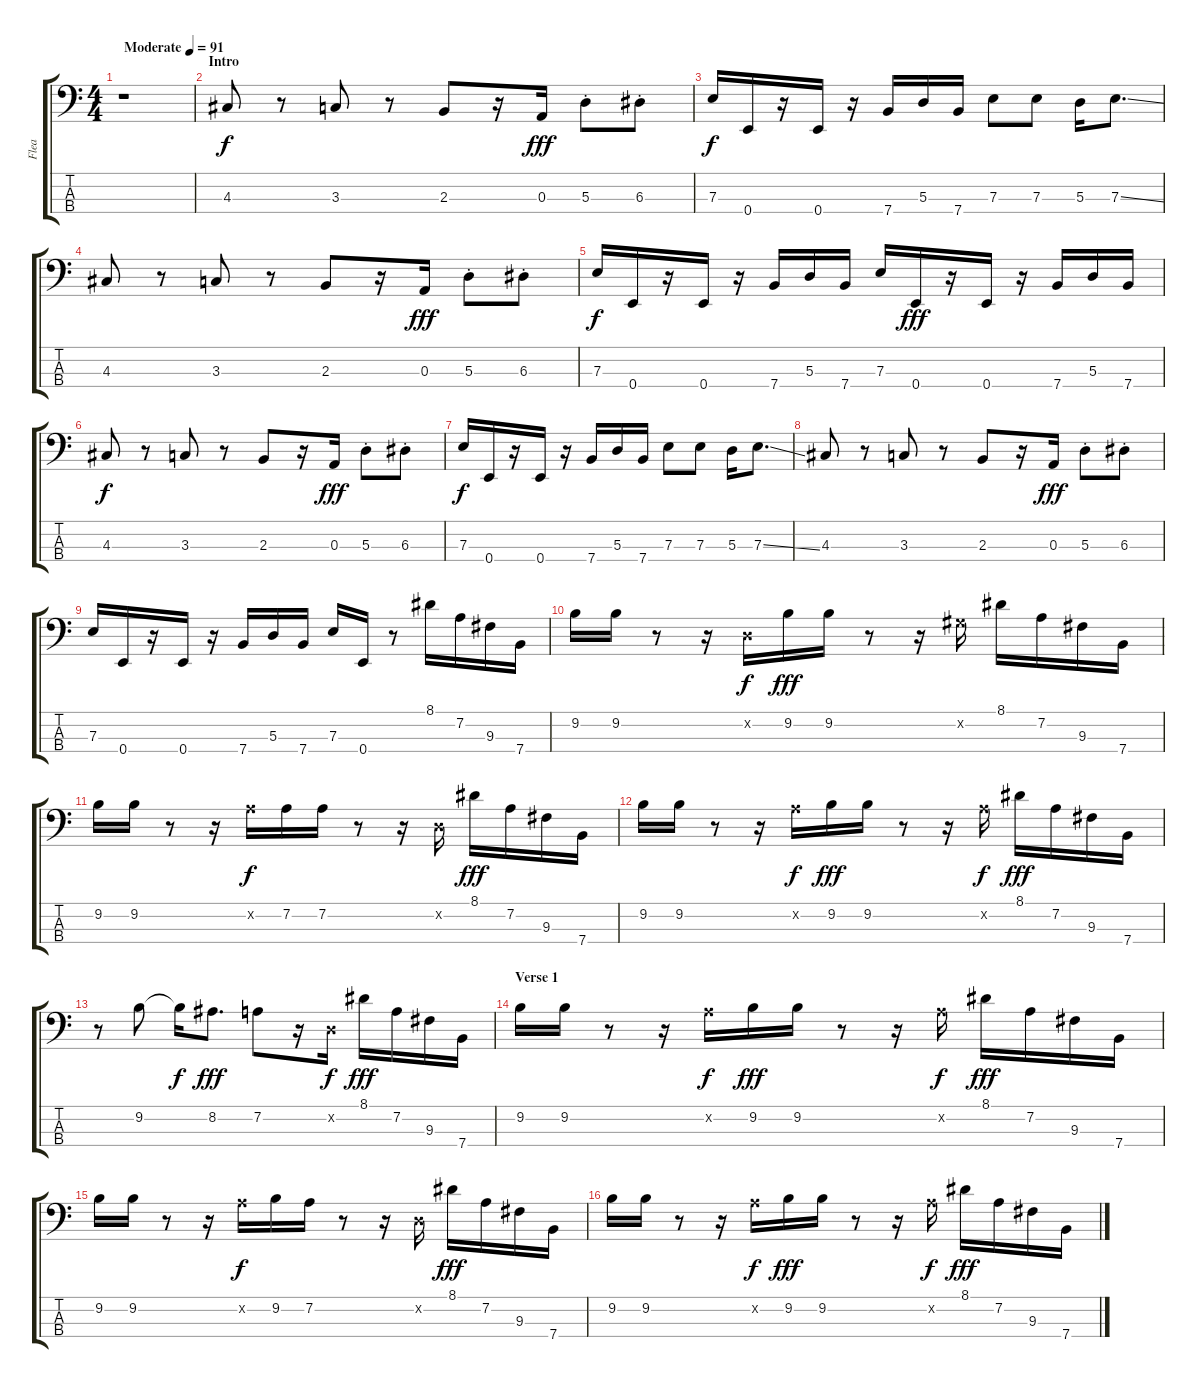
\track ("Flea" "Flea") {instrument electricbassfinger}
\staff {score tabs}
\tuning (G2 D2 A1 E1) {hide}
\ts (4 4)
\tempo (91 "Moderate")
\clef f4
\ks c
r.1{dy f instrument electricbassfinger} |
\section ("" "Intro")
4.3.8 r.8 3.3.8 r.8 2.3.8 r.16 0.3.16{dy fff} 5.3{st}.8 6.3{st}.8 |
7.3.16{dy f} 0.4.16 r.16 0.4.16 r.16 7.4.16 5.3.16 7.4.16 7.3.8 7.3.8 5.3.16 7.3{ss}.8{d} |
4.3.8 r.8 3.3.8 r.8 2.3.8 r.16 0.3.16{dy fff} 5.3{st}.8 6.3{st}.8 |
7.3.16{dy f} 0.4.16 r.16 0.4.16 r.16 7.4.16 5.3.16 7.4.16 7.3.16 0.4.16{dy fff} r.16 0.4.16 r.16 7.4.16 5.3.16 7.4.16 |
4.3.8{dy f} r.8 3.3.8 r.8 2.3.8 r.16 0.3.16{dy fff} 5.3{st}.8 6.3{st}.8 |
7.3.16{dy f} 0.4.16 r.16 0.4.16 r.16 7.4.16 5.3.16 7.4.16 7.3.8 7.3.8 5.3.16 7.3{ss}.8{d} |
4.3.8 r.8 3.3.8 r.8 2.3.8 r.16 0.3.16{dy fff} 5.3{st}.8 6.3{st}.8 |
7.3.16 0.4.16 r.16 0.4.16 r.16 7.4.16 5.3.16 7.4.16 7.3.16 0.4.16 r.8 8.1.16 7.2.16 9.3.16 7.4.16 |
9.2.16 9.2.16 r.8 r.16 0.2{x}.16{dy f} 9.2.16{dy fff} 9.2.16 r.8 r.16 6.2{x}.16 8.1.16 7.2.16 9.3.16 7.4.16 |
9.2.16 9.2.16 r.8 r.16 7.2{x}.16{dy f} 7.2.16 7.2.16 r.8 r.16 0.2{x}.16 8.1.16{dy fff} 7.2.16 9.3.16 7.4.16 |
9.2.16 9.2.16 r.8 r.16 7.2{x}.16{dy f} 9.2.16{dy fff} 9.2.16 r.8 r.16 7.2{x}.16{dy f} 8.1.16{dy fff} 7.2.16 9.3.16 7.4.16 |
r.8 9.2.8 9.2{t}.16{dy f} 8.2.8{d dy fff} 7.2.8 r.16 0.2{x}.16{dy f} 8.1.16{dy fff} 7.2.16 9.3.16 7.4.16 |
\section ("" "Verse 1")
9.2.16 9.2.16 r.8 r.16 7.2{x}.16{dy f} 9.2.16{dy fff} 9.2.16 r.8 r.16 7.2{x}.16{dy f} 8.1.16{dy fff} 7.2.16 9.3.16 7.4.16 |
9.2.16 9.2.16 r.8 r.16 7.2{x}.16{dy f} 9.2.16 7.2.16 r.8 r.16 0.2{x}.16 8.1.16{dy fff} 7.2.16 9.3.16 7.4.16 |
9.2.16 9.2.16 r.8 r.16 7.2{x}.16{dy f} 9.2.16{dy fff} 9.2.16 r.8 r.16 7.2{x}.16{dy f} 8.1.16{dy fff} 7.2.16 9.3.16 7.4.16
